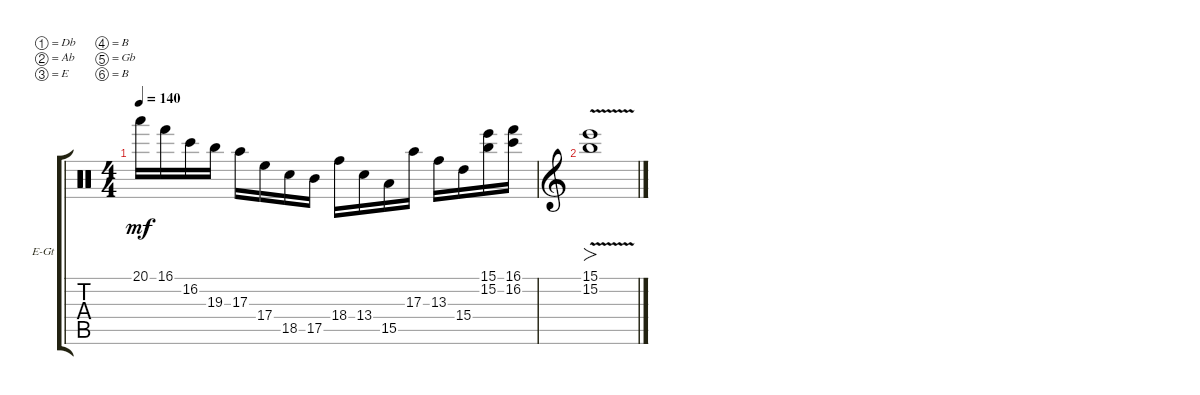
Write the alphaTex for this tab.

\defaultSystemsLayout 4
\bracketExtendMode groupsimilarinstruments
\firstSystemTrackNameOrientation horizontal
\otherSystemsTrackNameOrientation horizontal
\track ("Electric Guitar" "E-Gt") {instrument distortionguitar}
\staff {score tabs}
\tuning (Db4 Ab3 E3 B2 Gb2 B1)
\ts (4 4)
\tempo 140
\clef neutral
\ks c
20.1.16{dy mf} 16.1.16 16.2.16 19.3.16 17.3.16 17.4.16 18.5.16 17.5.16 18.4.16 13.4.16 15.5.16 17.3.16 13.3.16 15.4.16 (15.2 15.1).16 (16.2 16.1).16 |
\clef g2
(15.2{v} 15.1).1{fo}
